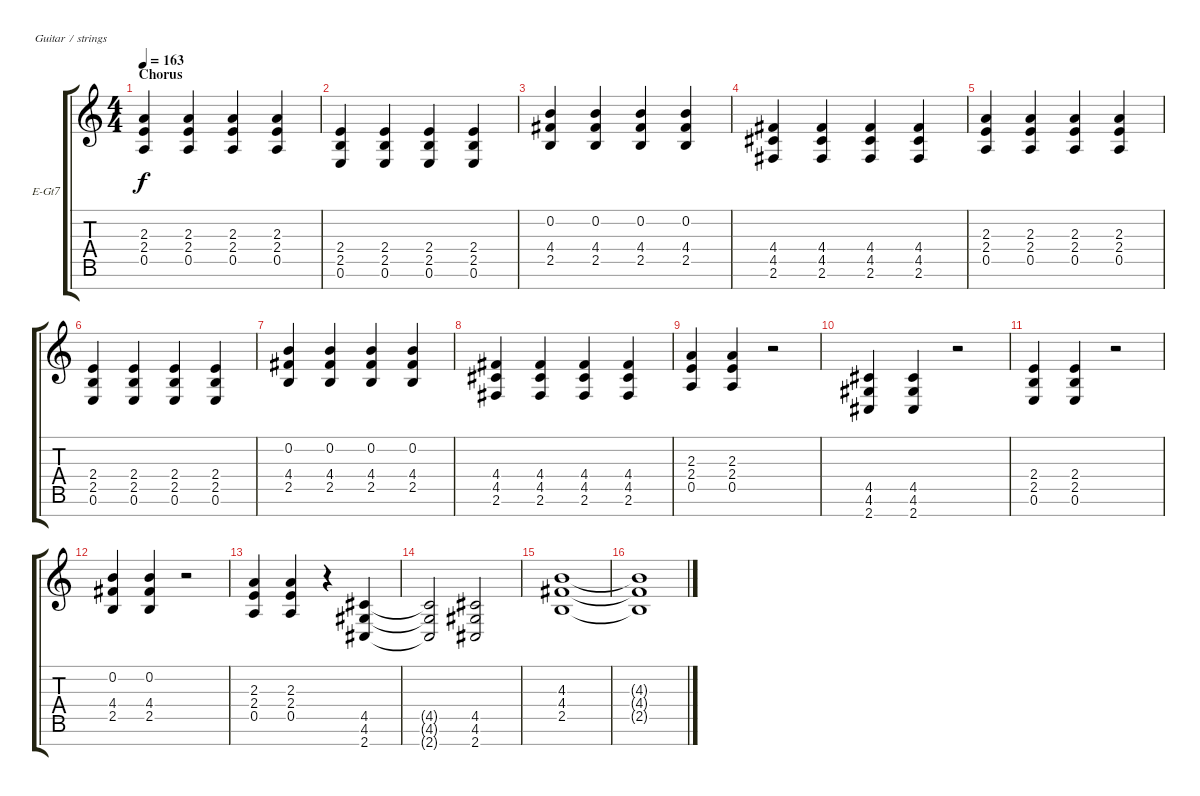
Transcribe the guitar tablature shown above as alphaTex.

\bracketExtendMode groupsimilarinstruments
\firstSystemTrackNameOrientation horizontal
\otherSystemsTrackNameOrientation horizontal
\track ("Electric Guitar" "E-Gt7") {instrument distortionguitar}
\staff {score tabs}
\tuning (E4 B3 G3 D3 A2 E2 B1)
\ts (4 4)
\section ("" "Chorus")
\tempo 163
\clef g2
\scale
0.333333
\ks c
(2.3 2.4 0.5).4{dy f} (2.3 2.4 0.5).4 (2.3 2.4 0.5).4 (2.3 2.4 0.5).4 |
\scale
0.333333 (2.4 2.5 0.6).4 (2.4 2.5 0.6).4 (2.4 2.5 0.6).4 (2.4 2.5 0.6).4 |
\scale
0.333333 (0.2 4.4 2.5).4 (0.2 4.4 2.5).4 (0.2 4.4 2.5).4 (0.2 4.4 2.5).4 |
\scale
0.333333 (4.4 4.5 2.6).4 (4.4 4.5 2.6).4 (4.4 4.5 2.6).4 (4.4 4.5 2.6).4 |
\scale
0.333333 (2.3 2.4 0.5).4 (2.3 2.4 0.5).4 (2.3 2.4 0.5).4 (2.3 2.4 0.5).4 |
\scale
0.333333 (2.4 2.5 0.6).4 (2.4 2.5 0.6).4 (2.4 2.5 0.6).4 (2.4 2.5 0.6).4 |
\scale
0.333333 (0.2 4.4 2.5).4 (0.2 4.4 2.5).4 (0.2 4.4 2.5).4 (0.2 4.4 2.5).4 |
\scale
0.333333 (4.4 4.5 2.6).4 (4.4 4.5 2.6).4 (4.4 4.5 2.6).4 (4.4 4.5 2.6).4 |
\scale
0.333333 (2.3 2.4 0.5).4 (2.3 2.4 0.5).4 r.2 |
\scale
0.333333 (4.5 4.6 2.7).4 (4.5 4.6 2.7).4 r.2 |
\scale
0.333333 (2.4 2.5 0.6).4 (2.4 2.5 0.6).4 r.2 |
\scale
0.333333 (0.2 4.4 2.5).4 (0.2 4.4 2.5).4 r.2 |
\scale
0.333333 (2.3 2.4 0.5).4 (2.3 2.4 0.5).4 r.4 (4.5 4.6 2.7).4 |
\scale
0.333333 (4.5{t} 4.6{t} 2.7{t}).2 (4.5 4.6 2.7).2 |
\scale
0.333333 (4.3 4.4 2.5).1 |
\scale
0.333333 (4.3{t} 4.4{t} 2.5{t}).1
